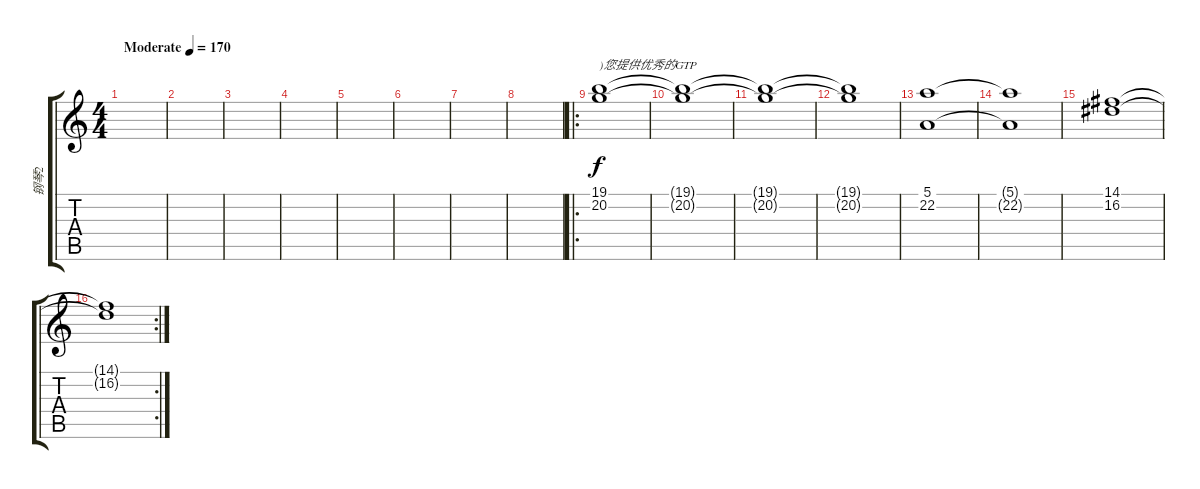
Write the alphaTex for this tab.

\track ("钢琴2" "钢琴2") {instrument brightacousticpiano}
\staff {score tabs}
\tuning (E4 B3 G3 D3 A2 E2) {hide}
\ts (4 4)
\tempo (170 "Moderate")
\clef g2
\ks c
|
|
|
|
|
|
|
|
\ro
(19.1 20.2).1{txt ")您提供优秀的GTP"} |
(19.1{t} 20.2{t}).1 |
(19.1{t} 20.2{t}).1 |
(19.1{t} 20.2{t}).1 |
(5.1 22.2).1 |
(5.1{t} 22.2{t}).1 |
(14.1 16.2).1 |
\rc 2
(14.1{t} 16.2{t}).1
